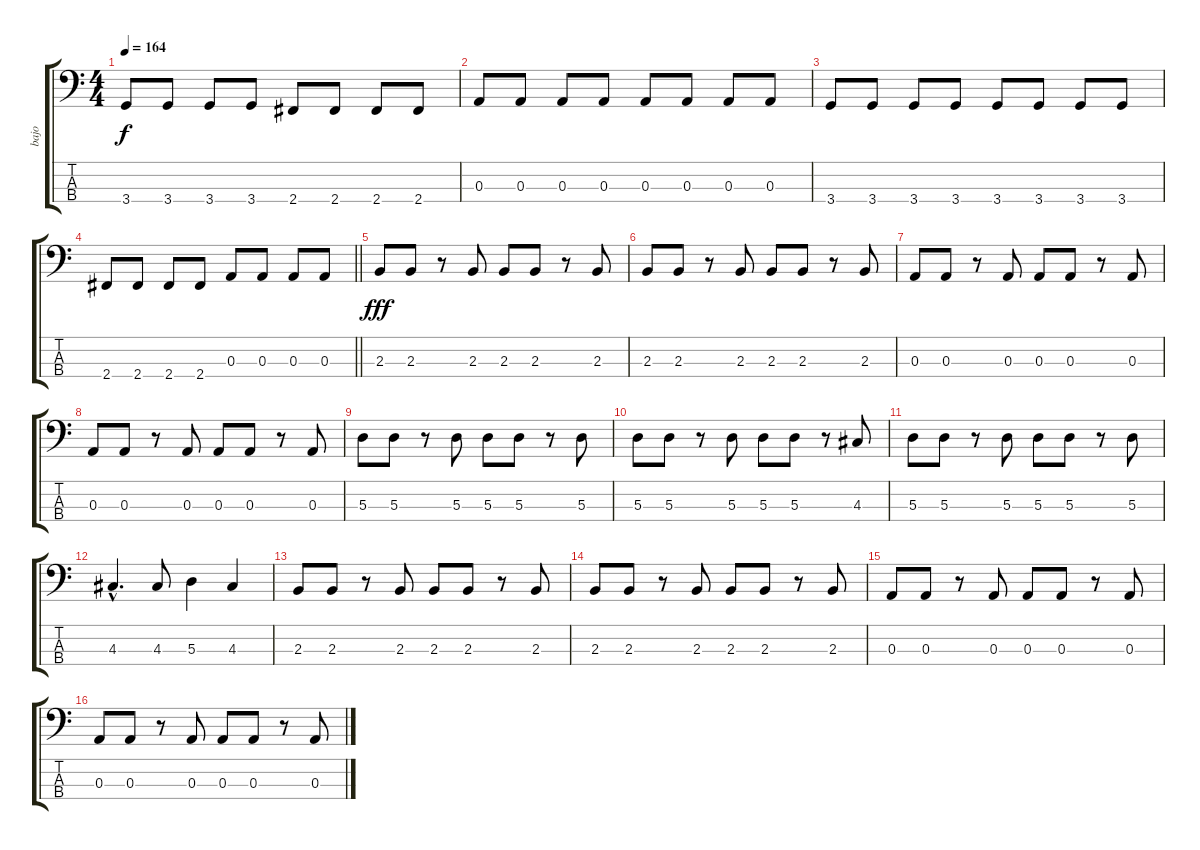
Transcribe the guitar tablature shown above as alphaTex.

\track ("bajo" "bajo") {instrument electricbasspick}
\staff {score tabs}
\tuning (G2 D2 A1 E1) {hide}
\ts (4 4)
\tempo 164
\clef f4
\ks c
3.4.8{dy f instrument electricbasspick} 3.4.8 3.4.8 3.4.8 2.4.8 2.4.8 2.4.8 2.4.8 |
0.3.8 0.3.8 0.3.8 0.3.8 0.3.8 0.3.8 0.3.8 0.3.8 |
3.4.8 3.4.8 3.4.8 3.4.8 3.4.8 3.4.8 3.4.8 3.4.8 |
\barLineRight lightlight
2.4.8 2.4.8 2.4.8 2.4.8 0.3.8 0.3.8 0.3.8 0.3.8 |
2.3.8{dy fff} 2.3.8 r.8 2.3.8 2.3.8 2.3.8 r.8 2.3.8 |
2.3.8 2.3.8 r.8 2.3.8 2.3.8 2.3.8 r.8 2.3.8 |
0.3.8 0.3.8 r.8 0.3.8 0.3.8 0.3.8 r.8 0.3.8 |
0.3.8 0.3.8 r.8 0.3.8 0.3.8 0.3.8 r.8 0.3.8 |
5.3.8 5.3.8 r.8 5.3.8 5.3.8 5.3.8 r.8 5.3.8 |
5.3.8 5.3.8 r.8 5.3.8 5.3.8 5.3.8 r.8 4.3.8 |
5.3.8 5.3.8 r.8 5.3.8 5.3.8 5.3.8 r.8 5.3.8 |
4.3{hac}.4{d} 4.3.8 5.3.4 4.3.4 |
2.3.8 2.3.8 r.8 2.3.8 2.3.8 2.3.8 r.8 2.3.8 |
2.3.8 2.3.8 r.8 2.3.8 2.3.8 2.3.8 r.8 2.3.8 |
0.3.8 0.3.8 r.8 0.3.8 0.3.8 0.3.8 r.8 0.3.8 |
0.3.8 0.3.8 r.8 0.3.8 0.3.8 0.3.8 r.8 0.3.8
